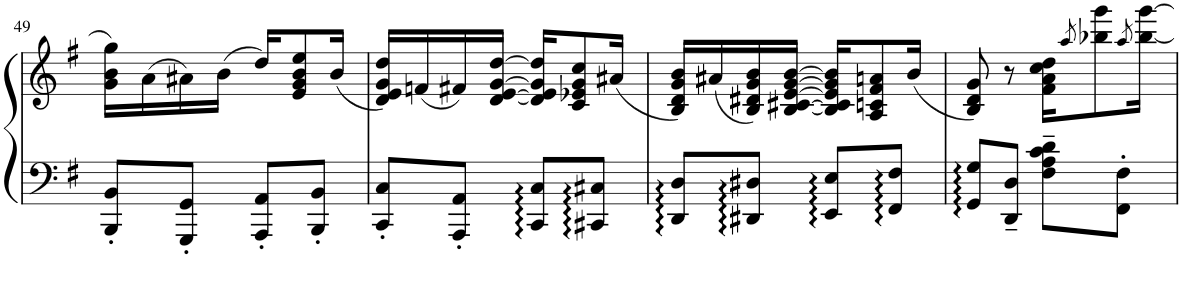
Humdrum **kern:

**kern	**kern
*part1	*part1
*staff2	*staff1
*I"Piano	*
*I'Pno.	*
!!LO:PB:g=z
*clefF4	*clefG2
*k[f#]	*k[f#]
*M2/4	*M2/4
=49	=49
8BBB/' 8BB/'L	16g\ 16b\ 16gg\LL
.	(16a\
8GGG/' 8GG/'J	16a#X\)
.	(16b\JJ
8AAA/' 8AA/'L	16dd/KL)
.	8e/ 8g/ 8b/ 8ee/
8BBB/' 8BB/'J	.
.	(16b/Jk
=50	=50
8CC/' 8C/'L	16d/ 16e/ 16g/ 16dd/LL)
.	(16fn/
8AAA/' 8AA/'J	16f#X/)
.	[16d/ [16e/ [16g/ [16dd/JJ
8CC/ 8C/L	16d/] 16e/] 16g/] 16dd/]KL
.	8c/ 8e-X/ 8g/ 8cc/
8CC#X/ 8C#X/J	.
.	(16a#X/Jk
=51	=51
8DD/ 8D/L	16B/ 16d/ 16g/ 16b/LL)
.	(16a#X/
8DD#X/ 8D#X/J	16B/ 16d#X/ 16g/ 16b/)
.	[16B/ [16c#X/ [16e/ [16g/ [16b/JJ
8EE/ 8E/L	16B/] 16c#/] 16e/] 16g/] 16b/]KL
.	8A/ 8cn/ 8f#/ 8an/
8FF#/ 8F#/J	.
.	(16b/Jk
=52	=52
8GG/ 8G/L	8B/ 8d/ 8g/)
8DD/~ 8D/~J	8r
8F#\~ 8A\~ 8c\~ 8d\~L	16f#\ 16a\ 16cc\ 16dd\KL
.	8qaa/
.	8bb-X\ 8ggg\
8FF#\' 8F#\'J	.
.	8qaa/
.	[16bb-\ [16ggg\Jk
=	=
*-	*-
